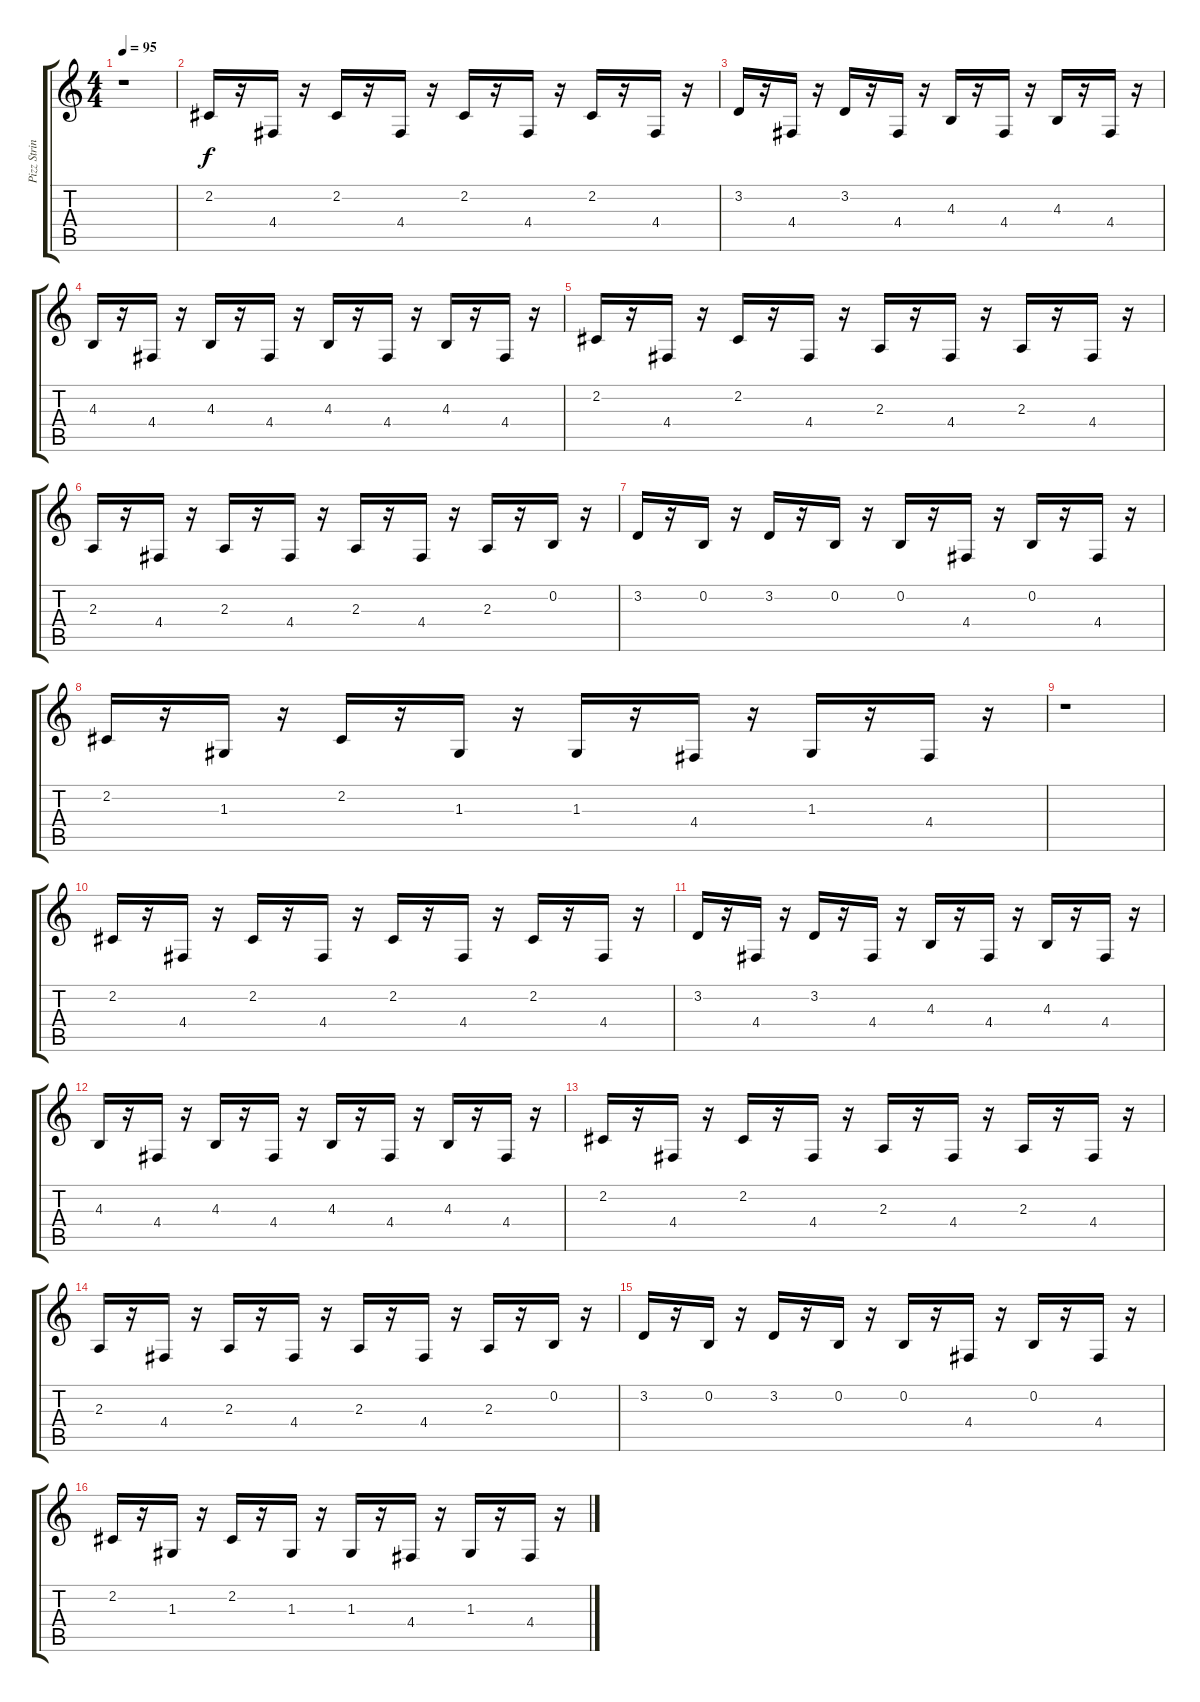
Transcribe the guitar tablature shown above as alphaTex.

\track ("Pizz Strings" "Pizz Strin") {instrument pizzicatostrings}
\staff {score tabs}
\tuning (E4 B3 G3 D3 A2 E2) {hide}
\ts (4 4)
\tempo 95
\clef g2
\ks c
r.1{dy f} |
2.2.16 r.16 4.4.16 r.16 2.2.16 r.16 4.4.16 r.16 2.2.16 r.16 4.4.16 r.16 2.2.16 r.16 4.4.16 r.16 |
3.2.16 r.16 4.4.16 r.16 3.2.16 r.16 4.4.16 r.16 4.3.16 r.16 4.4.16 r.16 4.3.16 r.16 4.4.16 r.16 |
4.3.16 r.16 4.4.16 r.16 4.3.16 r.16 4.4.16 r.16 4.3.16 r.16 4.4.16 r.16 4.3.16 r.16 4.4.16 r.16 |
2.2.16 r.16 4.4.16 r.16 2.2.16 r.16 4.4.16 r.16 2.3.16 r.16 4.4.16 r.16 2.3.16 r.16 4.4.16 r.16 |
2.3.16 r.16 4.4.16 r.16 2.3.16 r.16 4.4.16 r.16 2.3.16 r.16 4.4.16 r.16 2.3.16 r.16 0.2.16 r.16 |
3.2.16 r.16 0.2.16 r.16 3.2.16 r.16 0.2.16 r.16 0.2.16 r.16 4.4.16 r.16 0.2.16 r.16 4.4.16 r.16 |
2.2.16 r.16 1.3.16 r.16 2.2.16 r.16 1.3.16 r.16 1.3.16 r.16 4.4.16 r.16 1.3.16 r.16 4.4.16 r.16 |
r.1 |
2.2.16 r.16 4.4.16 r.16 2.2.16 r.16 4.4.16 r.16 2.2.16 r.16 4.4.16 r.16 2.2.16 r.16 4.4.16 r.16 |
3.2.16 r.16 4.4.16 r.16 3.2.16 r.16 4.4.16 r.16 4.3.16 r.16 4.4.16 r.16 4.3.16 r.16 4.4.16 r.16 |
4.3.16 r.16 4.4.16 r.16 4.3.16 r.16 4.4.16 r.16 4.3.16 r.16 4.4.16 r.16 4.3.16 r.16 4.4.16 r.16 |
2.2.16 r.16 4.4.16 r.16 2.2.16 r.16 4.4.16 r.16 2.3.16 r.16 4.4.16 r.16 2.3.16 r.16 4.4.16 r.16 |
2.3.16 r.16 4.4.16 r.16 2.3.16 r.16 4.4.16 r.16 2.3.16 r.16 4.4.16 r.16 2.3.16 r.16 0.2.16 r.16 |
3.2.16 r.16 0.2.16 r.16 3.2.16 r.16 0.2.16 r.16 0.2.16 r.16 4.4.16 r.16 0.2.16 r.16 4.4.16 r.16 |
2.2.16 r.16 1.3.16 r.16 2.2.16 r.16 1.3.16 r.16 1.3.16 r.16 4.4.16 r.16 1.3.16 r.16 4.4.16 r.16
